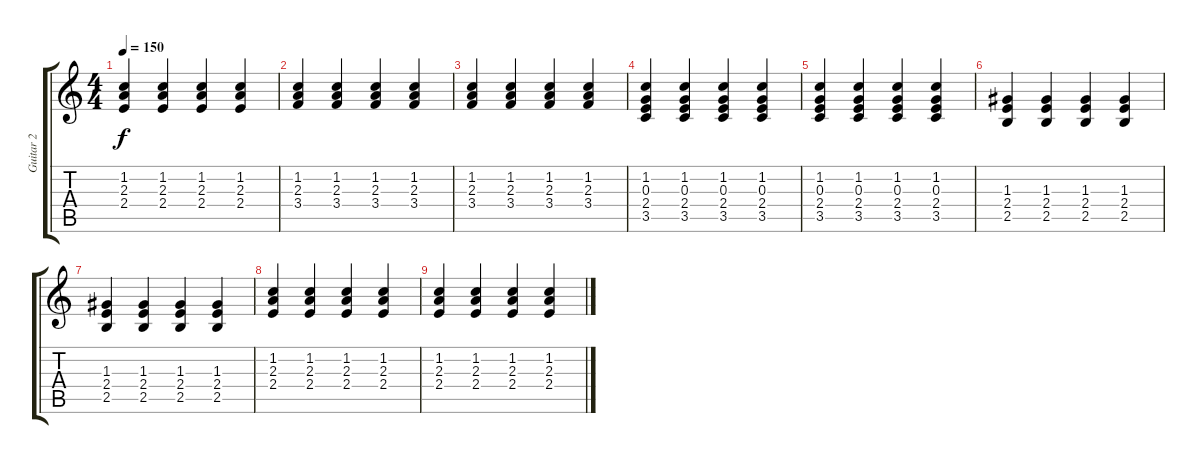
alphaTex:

\track ("Guitar 2" "Guitar 2") {instrument acousticguitarsteel}
\staff {score tabs}
\tuning (E4 B3 G3 D3 A2 E2) {hide}
\ts (4 4)
\tempo 150
\clef g2
\ks c
(1.2 2.3 2.4).4{dy f} (1.2 2.3 2.4).4 (1.2 2.3 2.4).4 (1.2 2.3 2.4).4 |
(1.2 2.3 3.4).4 (1.2 2.3 3.4).4 (1.2 2.3 3.4).4 (1.2 2.3 3.4).4 |
(1.2 2.3 3.4).4 (1.2 2.3 3.4).4 (1.2 2.3 3.4).4 (1.2 2.3 3.4).4 |
(1.2 0.3 2.4 3.5).4 (1.2 0.3 2.4 3.5).4 (1.2 0.3 2.4 3.5).4 (1.2 0.3 2.4 3.5).4 |
(1.2 0.3 2.4 3.5).4 (1.2 0.3 2.4 3.5).4 (1.2 0.3 2.4 3.5).4 (1.2 0.3 2.4 3.5).4 |
(1.3 2.4 2.5).4 (1.3 2.4 2.5).4 (1.3 2.4 2.5).4 (1.3 2.4 2.5).4 |
(1.3 2.4 2.5).4 (1.3 2.4 2.5).4 (1.3 2.4 2.5).4 (1.3 2.4 2.5).4 |
(1.2 2.3 2.4).4 (1.2 2.3 2.4).4 (1.2 2.3 2.4).4 (1.2 2.3 2.4).4 |
(1.2 2.3 2.4).4 (1.2 2.3 2.4).4 (1.2 2.3 2.4).4 (1.2 2.3 2.4).4
